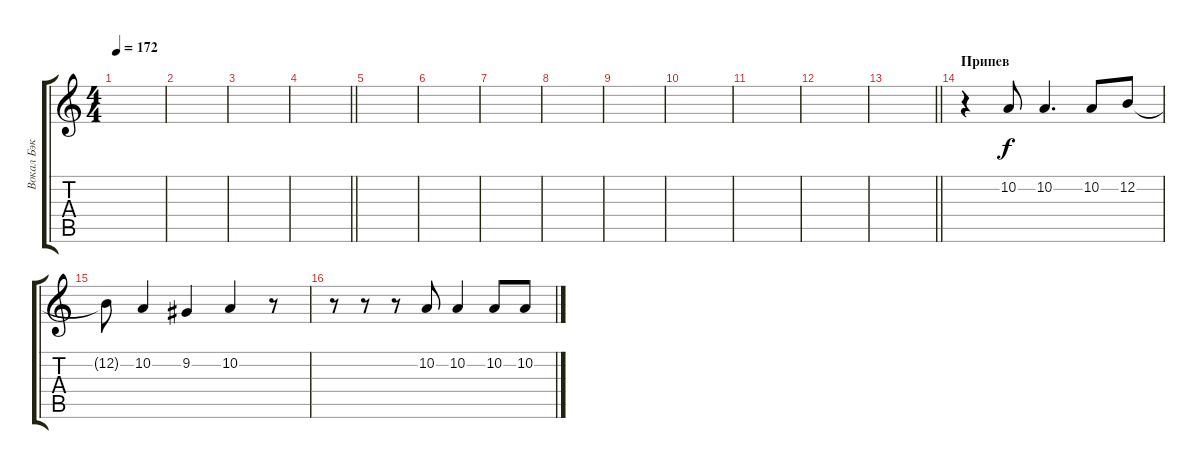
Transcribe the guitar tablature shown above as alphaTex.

\track ("Вокал Бэк" "Вокал Бэк") {instrument tenorsax}
\staff {score tabs}
\tuning (E4 B3 G3 D3 A2 E2) {hide}
\ts (4 4)
\tempo 172
\clef g2
\ks c
|
|
|
\barLineRight lightlight
|
\section ("" "")
|
|
|
|
|
|
|
|
\barLineRight lightlight
|
\section ("" "Припев")
r.4 10.2.8 10.2.4{d} 10.2.8 12.2.8 |
12.2{t}.8 10.2.4 9.2.4 10.2.4 r.8 |
r.8 r.8 r.8 10.2.8 10.2.4 10.2.8 10.2.8
